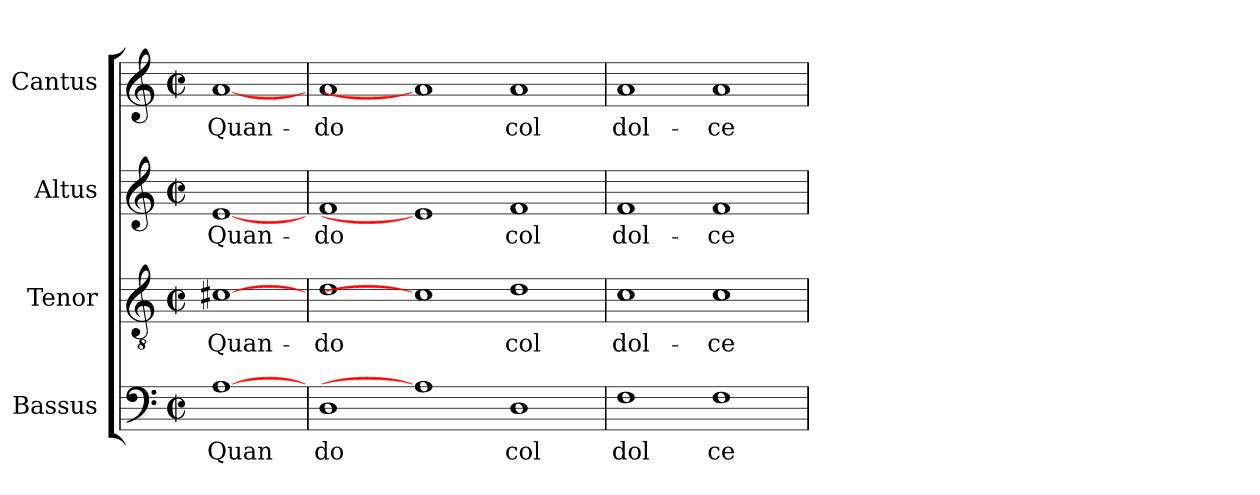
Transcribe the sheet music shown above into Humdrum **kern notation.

**kern	**text	**kern	**text	**kern	**text	**kern	**text
*part4	*part4	*part3	*part3	*part2	*part2	*part1	*part1
*staff4	*staff4	*staff3	*staff3	*staff2	*staff2	*staff1	*staff1
*I"Bassus	*	*I"Tenor	*	*I"Altus	*	*I"Cantus	*
!!LO:PB:g=z
*stria5	*	*stria5	*	*stria5	*	*stria5	*
*clefF4	*	*clefGv2	*	*clefG2	*	*clefG2	*
*k[]	*	*k[]	*	*k[]	*	*k[]	*
*C:	*	*C:	*	*C:	*	*C:	*
*M2/2	*	*M2/2	*	*M2/2	*	*M2/2	*
*met(c|)	*	*met(c|)	*	*met(c|)	*	*met(c|)	*
=1	=1	=1	=1	=1	=1	=1	=1
!	!LO:LY:b:cj	!	!LO:LY:b:cj	!	!LO:LY:b:cj	!	!LO:LY:b:cj
[1A	Quan	[1c#X	Quan-	[1e	Quan-	[1a	Quan-
=2	=2	=2	=2	=2	=2	=2	=2
!	!LO:LY:b:cj	!	!LO:LY:b:cj	!	!LO:LY:b:cj	!	!LO:LY:b:cj
1D	do	1d	-do	1f	-do	1a	-do
1A]	.	1c#]	.	1e]	.	1a]	.
!	!LO:LY:b:cj	!	!LO:LY:b:cj	!	!LO:LY:b:cj	!	!LO:LY:b:cj
1D	col	1d	col	1f	col	1a	col
=3	=3	=3	=3	=3	=3	=3	=3
!	!LO:LY:b:cj	!	!LO:LY:b:cj	!	!LO:LY:b:cj	!	!LO:LY:b:cj
1F	dol	1c	dol-	1f	dol-	1a	dol-
!	!LO:LY:b:cj	!	!LO:LY:b:cj	!	!LO:LY:b:cj	!	!LO:LY:b:cj
1F	ce	1c	-ce	1f	-ce	1a	-ce
=	=	=	=	=	=	=	=
*-	*-	*-	*-	*-	*-	*-	*-
